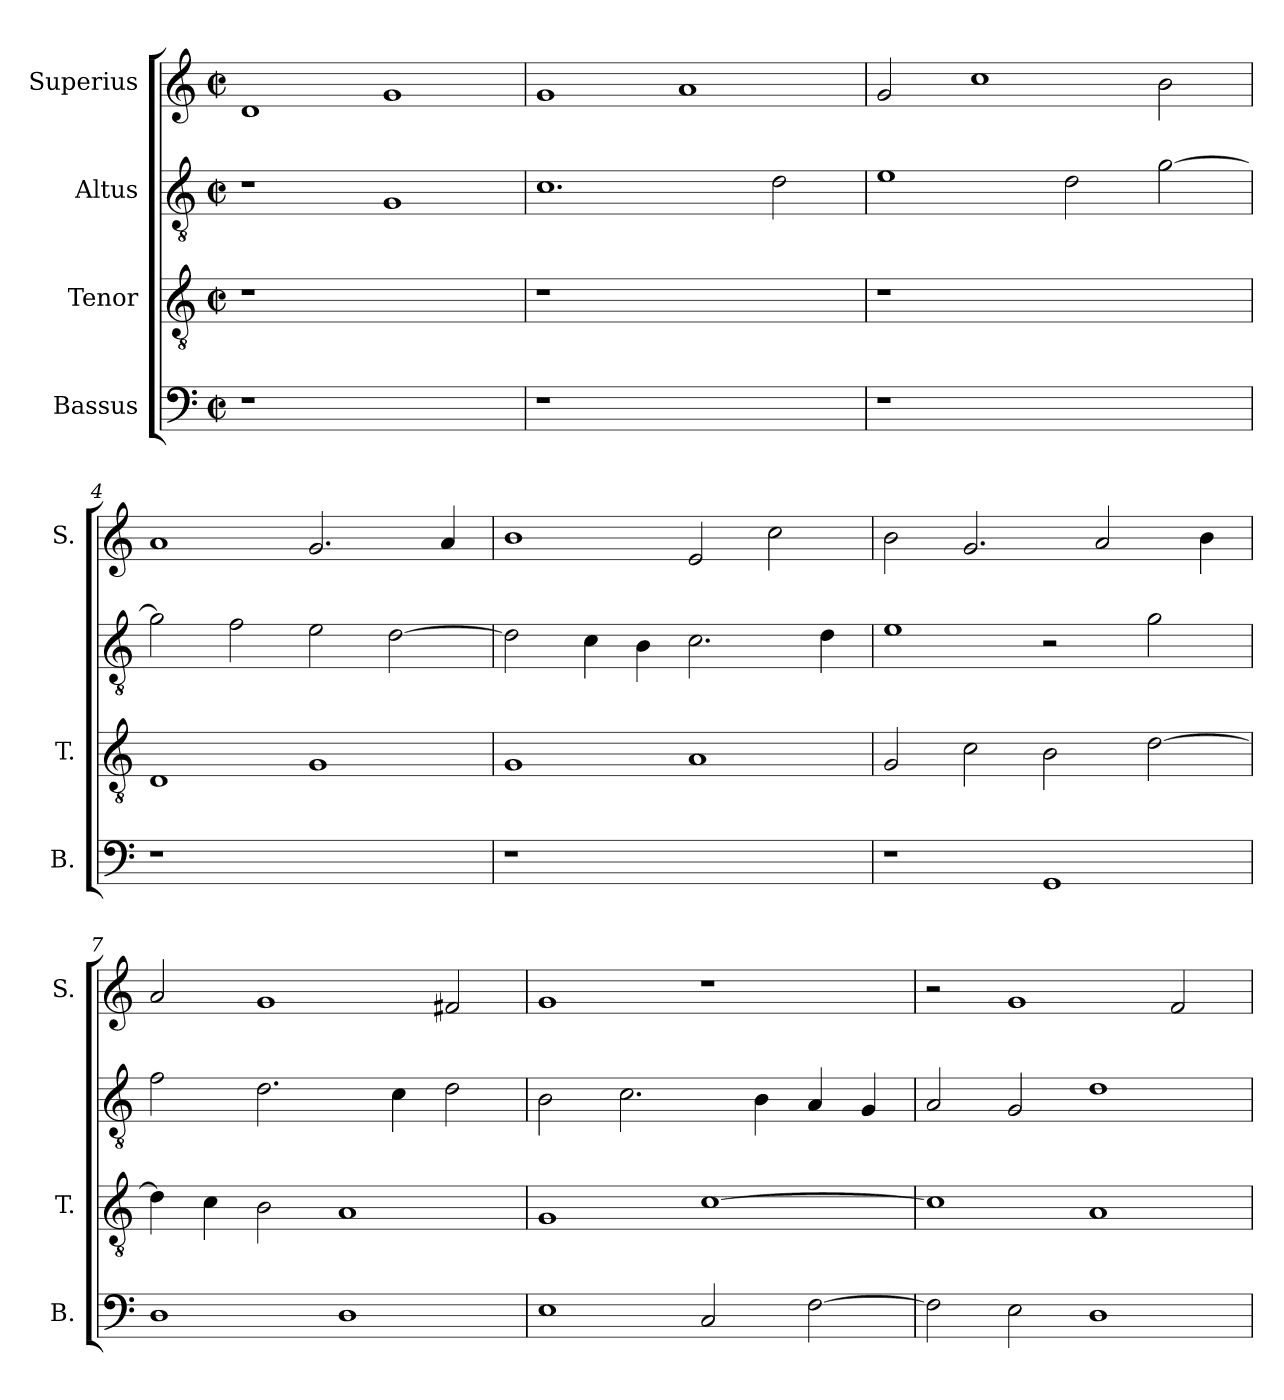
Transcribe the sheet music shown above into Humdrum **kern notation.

**kern	**kern	**kern	**kern
*part4	*part3	*part2	*part1
*staff4	*staff3	*staff2	*staff1
*I"Bassus	*I"Tenor	*I"Altus	*I"Superius
*I'B.	*I'T.	*	*I'S.
!!LO:PB:g=z
*clefF4	*clefGv2	*clefGv2	*clefG2
*	*ITrd7c12	*ITrd7c12	*
*k[]	*k[]	*k[]	*k[]
*C:	*C:	*C:	*C:
*M2/2	*M2/2	*M2/2	*M2/2
*met(c|)	*met(c|)	*met(c|)	*met(c|)
=1	=1	=1	=1
!LO:N:vis=1	!LO:N:vis=1	!	!
1r	1r	1r	1di
1ryy	1ryy	1GGi	1gi
=2	=2	=2	=2
!LO:N:vis=1	!LO:N:vis=1	!	!
1r	1r	1.Ci	1gi
1ryy	1ryy	.	1ai
.	.	2Di\	.
=3	=3	=3	=3
!LO:N:vis=1	!LO:N:vis=1	!	!
1r	1r	1Ei	2gi/
.	.	.	1cci
1ryy	1ryy	2Di\	.
.	.	[>2Gi\	2bi\
=4	=4	=4	=4
!LO:N:vis=1	!	!	!
1r	1DDi	2Gi\]	1ai
.	.	2Fi\	.
1ryy	1GGi	2Ei\	2.gi/
.	.	[>2Di\	.
.	.	.	4ai/
=5	=5	=5	=5
!LO:N:vis=1	!	!	!
1r	1GGi	2Di\]	1bi
.	.	4Ci\	.
.	.	4BBi\	.
1ryy	1AAi	2.Ci\	2ei/
.	.	.	2cci\
.	.	4Di\	.
!!LO:LB:g=z
=6	=6	=6	=6
1r	2GGi/	1Ei	2bi\
.	2Ci\	.	2.gi/
1GGi	2BBi\	2r	.
.	.	.	2ai/
.	[>2Di\	2Gi\	.
.	.	.	4bi\
=7	=7	=7	=7
1Di	4Di\]	2Fi\	2ai/
.	4Ci\	.	.
.	2BBi\	2.Di\	1gi
1Di	1AAi	.	.
.	.	4Ci\	.
.	.	2Di\	2f#Xi/
=8	=8	=8	=8
1Ei	1GGi	2BBi\	1gi
.	.	2.Ci\	.
2Ci/	[>1Ci	.	1r
.	.	4BBi\	.
[>2Fi\	.	4AAi/	.
.	.	4GGi/	.
=9	=9	=9	=9
2Fi\]	1Ci]	2AAi/	2r
2Ei\	.	2GGi/	1gi
1Di	1AAi	1Di	.
.	.	.	2fi/
=	=	=	=
*-	*-	*-	*-
